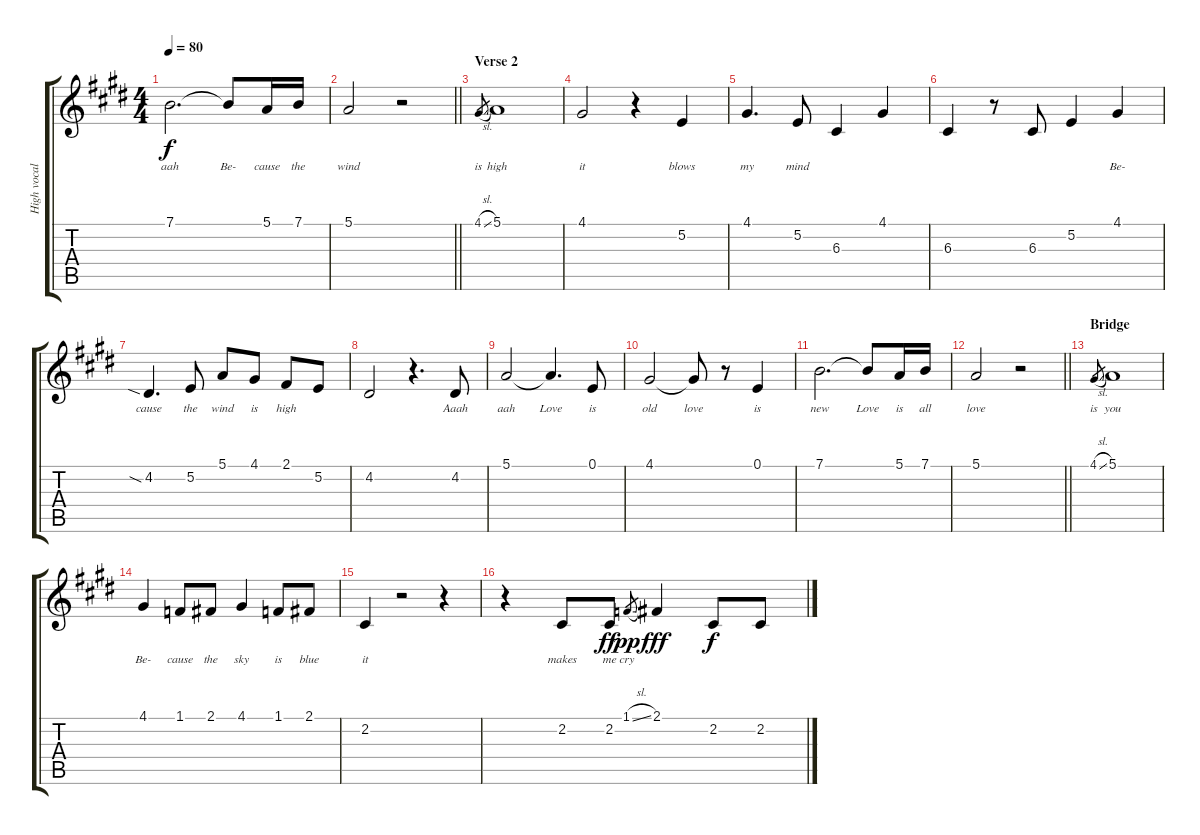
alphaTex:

\track ("High vocal - Paul" "High vocal") {instrument flute}
\staff {score tabs}
\tuning (E4 B3 G3 D3 A2 E2) {hide}
\ts (4 4)
\tempo 80
\clef g2
\ks c#minor
7.1.2{d lyrics (0 "aah") lyrics (1 "") lyrics (2 "") lyrics (3 "") lyrics (4 "") dy f} 7.1{t}.8{lyrics (0 "Be-") lyrics (1 "") lyrics (2 "") lyrics (3 "") lyrics (4 "")} 5.1.16{lyrics (0 "cause") lyrics (1 "") lyrics (2 "") lyrics (3 "") lyrics (4 "")} 7.1.16{lyrics (0 "the") lyrics (1 "") lyrics (2 "") lyrics (3 "") lyrics (4 "")} |
\barLineRight lightlight
5.1.2{lyrics (0 "wind") lyrics (1 "") lyrics (2 "") lyrics (3 "") lyrics (4 "")} r.2 |
\section ("" "Verse 2")
4.1{sl}.8{lyrics (0 "is") lyrics (1 "") lyrics (2 "") lyrics (3 "") lyrics (4 "") gr} 5.1.1{lyrics (0 "high") lyrics (1 "") lyrics (2 "") lyrics (3 "") lyrics (4 "")} |
4.1.2{lyrics (0 "it") lyrics (1 "") lyrics (2 "") lyrics (3 "") lyrics (4 "")} r.4 5.2.4{lyrics (0 "blows") lyrics (1 "") lyrics (2 "") lyrics (3 "") lyrics (4 "")} |
4.1.4{d lyrics (0 "my") lyrics (1 "") lyrics (2 "") lyrics (3 "") lyrics (4 "")} 5.2.8{lyrics (0 "mind") lyrics (1 "") lyrics (2 "") lyrics (3 "") lyrics (4 "")} 6.3.4{lyrics (0 "") lyrics (1 "") lyrics (2 "") lyrics (3 "") lyrics (4 "")} 4.1.4{lyrics (0 "") lyrics (1 "") lyrics (2 "") lyrics (3 "") lyrics (4 "")} |
6.3.4{lyrics (0 "") lyrics (1 "") lyrics (2 "") lyrics (3 "") lyrics (4 "")} r.8 6.3.8{lyrics (0 "") lyrics (1 "") lyrics (2 "") lyrics (3 "") lyrics (4 "")} 5.2.4{lyrics (0 "") lyrics (1 "") lyrics (2 "") lyrics (3 "") lyrics (4 "")} 4.1.4{lyrics (0 "Be-") lyrics (1 "") lyrics (2 "") lyrics (3 "") lyrics (4 "")} |
4.2{sia}.4{d lyrics (0 "cause") lyrics (1 "") lyrics (2 "") lyrics (3 "") lyrics (4 "")} 5.2.8{lyrics (0 "the") lyrics (1 "") lyrics (2 "") lyrics (3 "") lyrics (4 "")} 5.1.8{lyrics (0 "wind") lyrics (1 "") lyrics (2 "") lyrics (3 "") lyrics (4 "")} 4.1.8{lyrics (0 "is") lyrics (1 "") lyrics (2 "") lyrics (3 "") lyrics (4 "")} 2.1.8{lyrics (0 "high") lyrics (1 "") lyrics (2 "") lyrics (3 "") lyrics (4 "")} 5.2.8{lyrics (0 "") lyrics (1 "") lyrics (2 "") lyrics (3 "") lyrics (4 "")} |
4.2.2{lyrics (0 "") lyrics (1 "") lyrics (2 "") lyrics (3 "") lyrics (4 "")} r.4{d} 4.2.8{lyrics (0 "Aaah") lyrics (1 "") lyrics (2 "") lyrics (3 "") lyrics (4 "")} |
5.1.2{lyrics (0 "aah") lyrics (1 "") lyrics (2 "") lyrics (3 "") lyrics (4 "")} 5.1{t}.4{d lyrics (0 "Love") lyrics (1 "") lyrics (2 "") lyrics (3 "") lyrics (4 "")} 0.1.8{lyrics (0 "is") lyrics (1 "") lyrics (2 "") lyrics (3 "") lyrics (4 "")} |
4.1.2{lyrics (0 "old") lyrics (1 "") lyrics (2 "") lyrics (3 "") lyrics (4 "")} 4.1{t}.8{lyrics (0 "love") lyrics (1 "") lyrics (2 "") lyrics (3 "") lyrics (4 "")} r.8 0.1.4{lyrics (0 "is") lyrics (1 "") lyrics (2 "") lyrics (3 "") lyrics (4 "")} |
7.1.2{d lyrics (0 "new") lyrics (1 "") lyrics (2 "") lyrics (3 "") lyrics (4 "")} 7.1{t}.8{lyrics (0 "Love") lyrics (1 "") lyrics (2 "") lyrics (3 "") lyrics (4 "")} 5.1.16{lyrics (0 "is") lyrics (1 "") lyrics (2 "") lyrics (3 "") lyrics (4 "")} 7.1.16{lyrics (0 "all") lyrics (1 "") lyrics (2 "") lyrics (3 "") lyrics (4 "")} |
\barLineRight lightlight
5.1.2{lyrics (0 "love") lyrics (1 "") lyrics (2 "") lyrics (3 "") lyrics (4 "")} r.2 |
\section ("" "Bridge")
4.1{sl}.8{lyrics (0 "is") lyrics (1 "") lyrics (2 "") lyrics (3 "") lyrics (4 "") gr} 5.1.1{lyrics (0 "you") lyrics (1 "") lyrics (2 "") lyrics (3 "") lyrics (4 "")} |
4.1.4{lyrics (0 "Be-") lyrics (1 "") lyrics (2 "") lyrics (3 "") lyrics (4 "")} 1.1.8{lyrics (0 "cause") lyrics (1 "") lyrics (2 "") lyrics (3 "") lyrics (4 "")} 2.1.8{lyrics (0 "the") lyrics (1 "") lyrics (2 "") lyrics (3 "") lyrics (4 "")} 4.1.4{lyrics (0 "sky") lyrics (1 "") lyrics (2 "") lyrics (3 "") lyrics (4 "")} 1.1.8{lyrics (0 "is") lyrics (1 "") lyrics (2 "") lyrics (3 "") lyrics (4 "")} 2.1.8{lyrics (0 "blue") lyrics (1 "") lyrics (2 "") lyrics (3 "") lyrics (4 "")} |
2.2.4{lyrics (0 "it") lyrics (1 "") lyrics (2 "") lyrics (3 "") lyrics (4 "")} r.2 r.4 |
r.4 2.2.8{lyrics (0 "makes") lyrics (1 "") lyrics (2 "") lyrics (3 "") lyrics (4 "")} 2.2.8{lyrics (0 "me") lyrics (1 "") lyrics (2 "") lyrics (3 "") lyrics (4 "") dy ff} 1.1{sl}.8{lyrics (0 "cry") lyrics (1 "") lyrics (2 "") lyrics (3 "") lyrics (4 "") gr dy pp} 2.1.4{lyrics (0 "") lyrics (1 "") lyrics (2 "") lyrics (3 "") lyrics (4 "") dy fff} 2.2.8{lyrics (0 "") lyrics (1 "") lyrics (2 "") lyrics (3 "") lyrics (4 "") dy f} 2.2.8{lyrics (0 "") lyrics (1 "") lyrics (2 "") lyrics (3 "") lyrics (4 "")}
